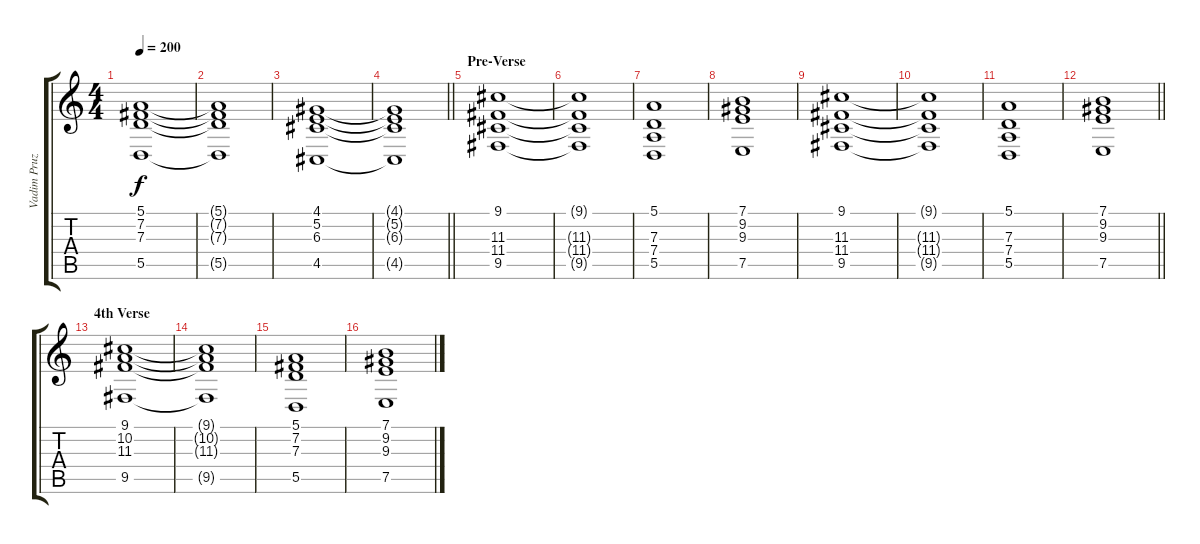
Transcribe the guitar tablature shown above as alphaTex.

\track ("Vadim Pruzhanov | Keyboard 3" "Vadim Pruz") {instrument stringensemble1}
\staff {score tabs}
\tuning (E4 B3 G3 D3 A2 E2) {hide}
\ts (4 4)
\tempo 200
\clef g2
\ks c
(5.1 7.2 7.3 5.5).1{dy f} |
(5.1{t} 7.2{t} 7.3{t} 5.5{t}).1 |
(4.1 5.2 6.3 4.5).1 |
\barLineRight lightlight
(4.1{t} 5.2{t} 6.3{t} 4.5{t}).1 |
\section ("" "Pre-Verse")
(9.1 11.3 11.4 9.5).1 |
(9.1{t} 11.3{t} 11.4{t} 9.5{t}).1 |
(5.1 7.3 7.4 5.5).1 |
(7.1 9.2 9.3 7.5).1 |
(9.1 11.3 11.4 9.5).1 |
(9.1{t} 11.3{t} 11.4{t} 9.5{t}).1 |
(5.1 7.3 7.4 5.5).1 |
\barLineRight lightlight
(7.1 9.2 9.3 7.5).1 |
\section ("" "4th Verse")
(9.1 10.2 11.3 9.5).1 |
(9.1{t} 10.2{t} 11.3{t} 9.5{t}).1 |
(5.1 7.2 7.3 5.5).1 |
(7.1 9.2 9.3 7.5).1
